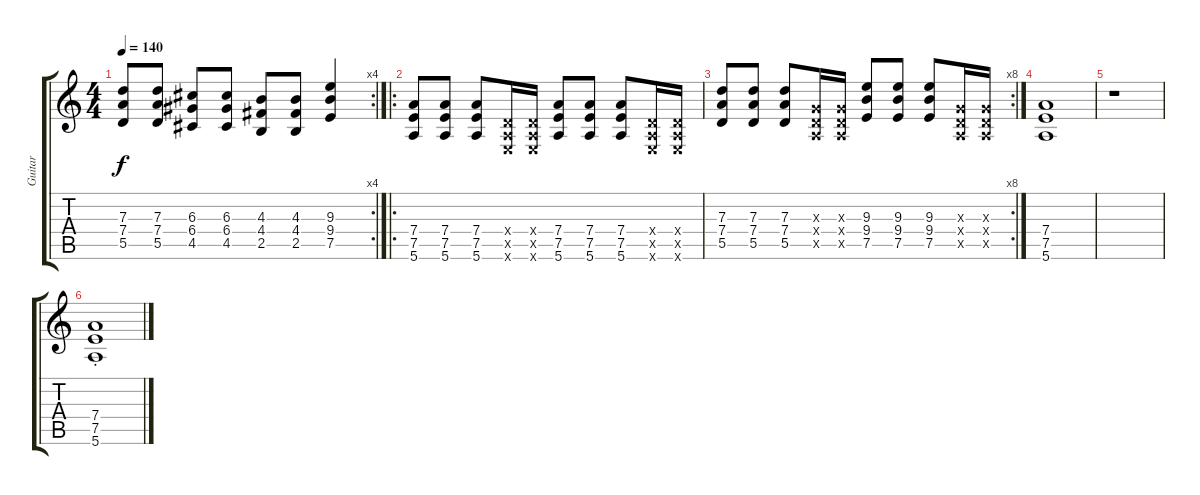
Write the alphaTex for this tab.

\track ("Guitar" "Guitar") {instrument distortionguitar}
\staff {score tabs}
\tuning (E4 B3 G3 D3 A2 E2) {hide}
\rc 4
\ts (4 4)
\tempo 140
\clef g2
\ks c
(7.3 7.4 5.5).8{dy f} (7.3 7.4 5.5).8 (6.3 6.4 4.5).8 (6.3 6.4 4.5).8 (4.3 4.4 2.5).8 (4.3 4.4 2.5).8 (9.3 9.4 7.5).4 |
\ro
(7.4 7.5 5.6).8{instrument distortionguitar} (7.4 7.5 5.6).8 (7.4 7.5 5.6).8 (0.4{x} 0.5{x} 0.6{x}).16 (0.4{x} 0.5{x} 0.6{x}).16 (7.4 7.5 5.6).8 (7.4 7.5 5.6).8 (7.4 7.5 5.6).8 (0.4{x} 0.5{x} 0.6{x}).16 (0.4{x} 0.5{x} 0.6{x}).16 |
\rc 8
(7.3 7.4 5.5).8 (7.3 7.4 5.5).8 (7.3 7.4 5.5).8 (0.3{x} 0.4{x} 0.5{x}).16 (0.3{x} 0.4{x} 0.5{x}).16 (9.3 9.4 7.5).8 (9.3 9.4 7.5).8 (9.3 9.4 7.5).8 (0.3{x} 0.4{x} 0.5{x}).16 (0.3{x} 0.4{x} 0.5{x}).16 |
(7.4 7.5 5.6).1{volume 0} |
r.1{volume 13} |
(7.4{st} 7.5{st} 5.6{st}).1{volume 16}
